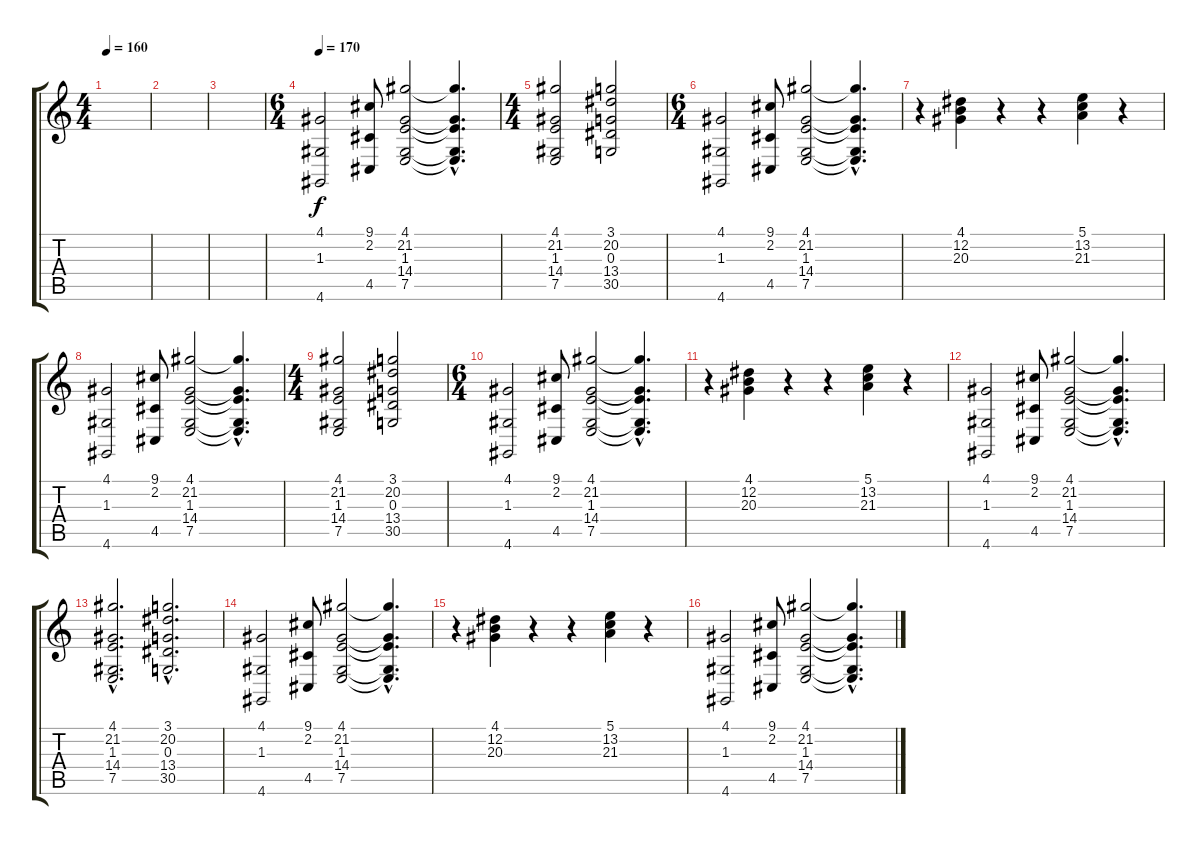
\track "" {instrument stringensemble1}
\staff {score tabs}
\tuning (E4 B3 G3 D3 A2 E2) {hide}
\ts (4 4)
\tempo 160
\clef g2
\ks c
|
|
|
\ts (6 4)
\section ("" "")
\tempo 170
(4.1 1.3 4.6).2 (9.1 2.2 4.5).8 (4.1 21.2 1.3 14.4 7.5).2 (4.1{hac t} 21.2{hac t} 1.3{hac t} 14.4{hac t} 7.5{hac t}).4{d} |
\ts (4 4)
(4.1 21.2 1.3 14.4 7.5).2 (3.1 20.2 0.3 13.4 30.5).2 |
\ts (6 4)
(4.1 1.3 4.6).2 (9.1 2.2 4.5).8 (4.1 21.2 1.3 14.4 7.5).2 (4.1{hac t} 21.2{hac t} 1.3{hac t} 14.4{hac t} 7.5{hac t}).4{d} |
r.4 (4.1 12.2 20.3).4 r.4 r.4 (5.1 13.2 21.3).4 r.4 |
(4.1 1.3 4.6).2 (9.1 2.2 4.5).8 (4.1 21.2 1.3 14.4 7.5).2 (4.1{hac t} 21.2{hac t} 1.3{hac t} 14.4{hac t} 7.5{hac t}).4{d} |
\ts (4 4)
(4.1 21.2 1.3 14.4 7.5).2 (3.1 20.2 0.3 13.4 30.5).2 |
\ts (6 4)
(4.1 1.3 4.6).2 (9.1 2.2 4.5).8 (4.1 21.2 1.3 14.4 7.5).2 (4.1{hac t} 21.2{hac t} 1.3{hac t} 14.4{hac t} 7.5{hac t}).4{d} |
r.4 (4.1 12.2 20.3).4 r.4 r.4 (5.1 13.2 21.3).4 r.4 |
(4.1 1.3 4.6).2 (9.1 2.2 4.5).8 (4.1 21.2 1.3 14.4 7.5).2 (4.1{hac t} 21.2{hac t} 1.3{hac t} 14.4{hac t} 7.5{hac t}).4{d} |
(4.1{hac} 21.2{hac} 1.3{hac} 14.4{hac} 7.5{hac}).2{d} (3.1{hac} 20.2{hac} 0.3{hac} 13.4{hac} 30.5{hac}).2{d} |
(4.1 1.3 4.6).2 (9.1 2.2 4.5).8 (4.1 21.2 1.3 14.4 7.5).2 (4.1{hac t} 21.2{hac t} 1.3{hac t} 14.4{hac t} 7.5{hac t}).4{d} |
r.4 (4.1 12.2 20.3).4 r.4 r.4 (5.1 13.2 21.3).4 r.4 |
(4.1 1.3 4.6).2 (9.1 2.2 4.5).8 (4.1 21.2 1.3 14.4 7.5).2 (4.1{hac t} 21.2{hac t} 1.3{hac t} 14.4{hac t} 7.5{hac t}).4{d}
